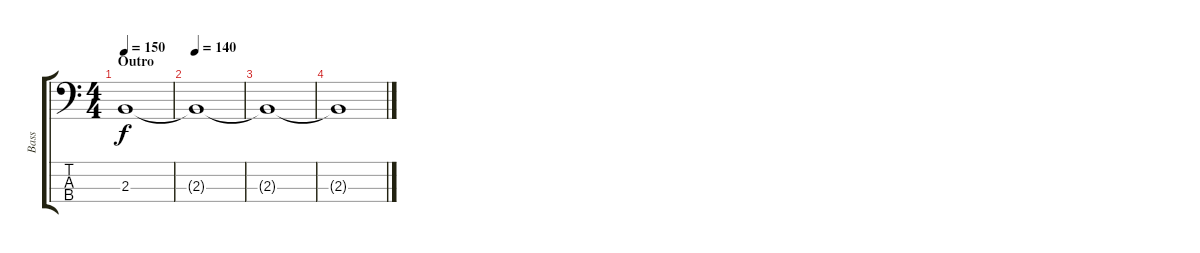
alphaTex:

\track ("Bass" "Bass") {instrument electricbasspick}
\staff {score tabs}
\tuning (G2 D2 A1 E1) {hide}
\ts (4 4)
\section ("" "Outro")
\tempo 150
\clef f4
\ks c
2.3{t}.1{dy f} |
\tempo 140
2.3{t}.1 |
2.3{t}.1 |
2.3{t}.1
